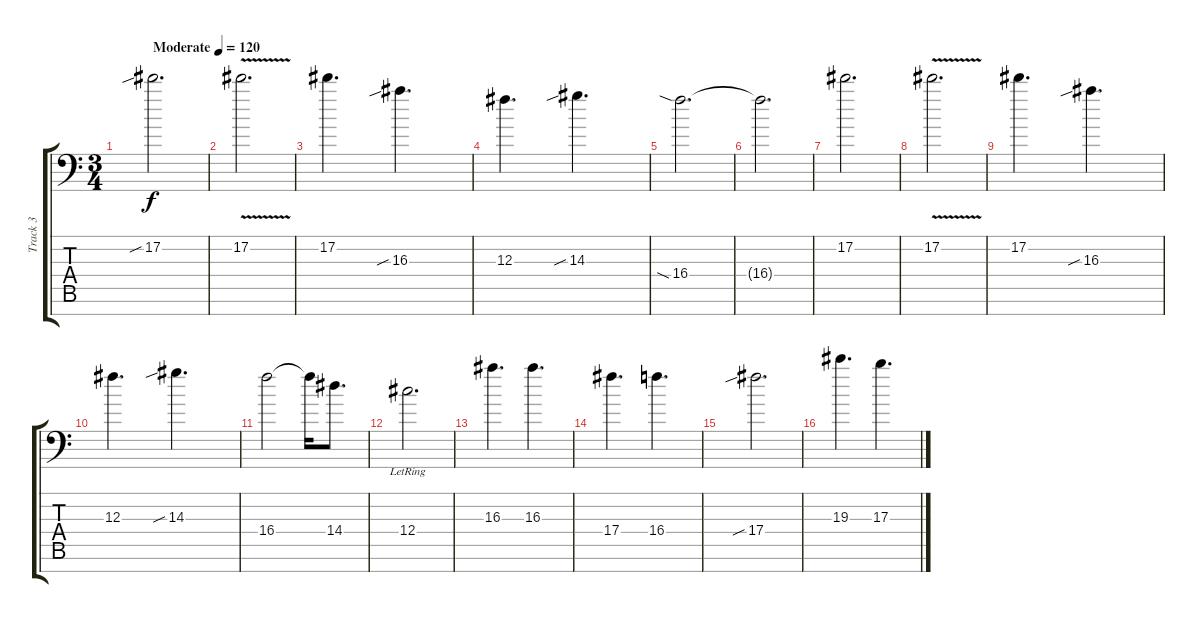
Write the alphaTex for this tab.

\track ("Track 3" "Track 3") {instrument overdrivenguitar}
\staff {score tabs}
\tuning (Eb4 Bb3 Gb3 Db3 Ab2 Eb2 Bb1) {hide}
\ts (3 4)
\tempo (120 "Moderate")
\clef f4
\ks c
17.2{sib}.2{d dy f instrument overdrivenguitar} |
17.2{v}.2{d} |
17.2.4{d} 16.3{sib}.4{d} |
12.3.4{d} 14.3{sib}.4{d} |
16.4{sia}.2{d} |
16.4{t}.2{d} |
17.2.2{d} |
17.2{v}.2{d} |
17.2.4{d} 16.3{sib}.4{d} |
12.3.4{d} 14.3{sib}.4{d} |
16.4.2 16.4{t}.16 14.4.8{d} |
12.4{lr}.2{d} |
16.3.4{d} 16.3.4{d} |
17.4.4{d} 16.4.4{d} |
17.4{sib}.2{d} |
19.3.4{d} 17.3.4{d}
